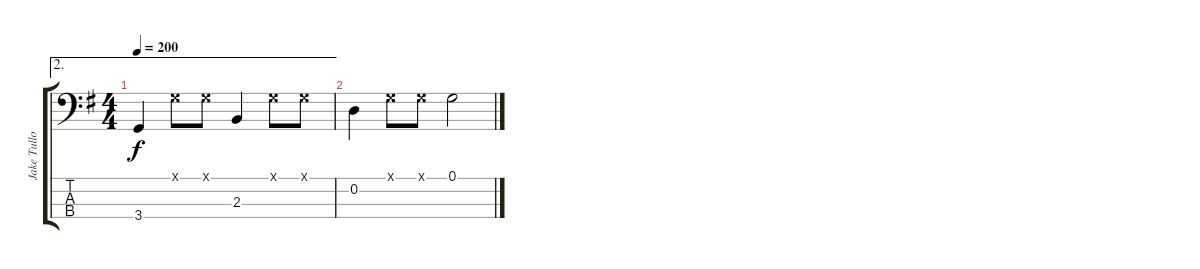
\track ("Jake Tullock - slapované solo" "Jake Tullo") {instrument acousticbass}
\staff {score tabs}
\tuning (G2 D2 A1 E1) {hide}
\ae 2
\ts (4 4)
\tempo 200
\clef f4
\ks g
3.4.4{dy f} 0.1{x}.8 0.1{x}.8 2.3.4 0.1{x}.8 0.1{x}.8 |
0.2.4 0.1{x}.8 0.1{x}.8 0.1.2
